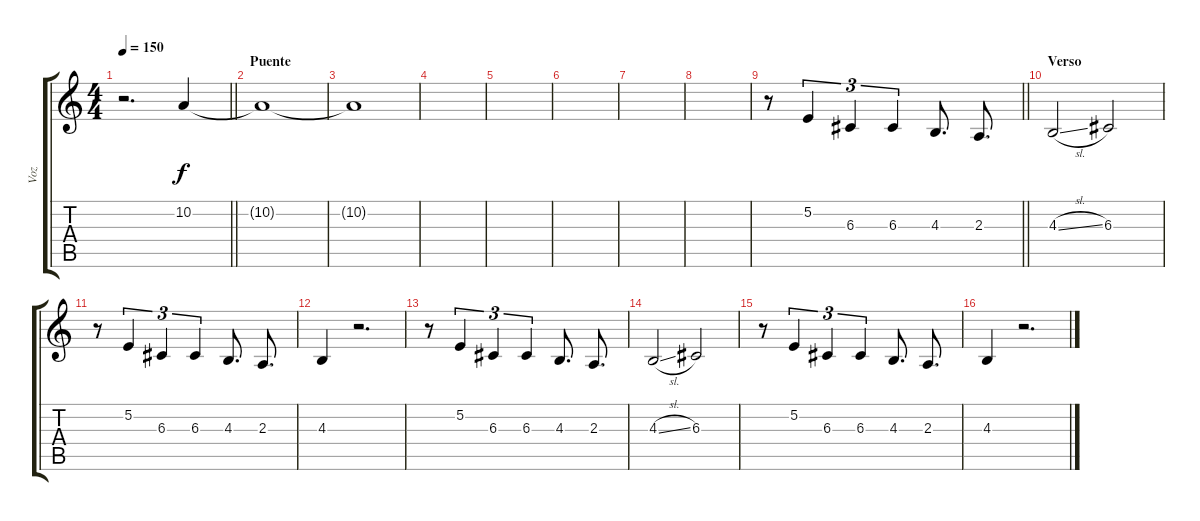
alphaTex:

\track ("Voz" "Voz") {instrument tenorsax}
\staff {score tabs}
\tuning (E4 B3 G3 D3 A2 E2) {hide}
\ts (4 4)
\tempo 150
\clef g2
\barLineRight lightlight
\ks c
r.2{d dy f} 10.2.4{volume 13 instrument distortionguitar} |
\section ("" "Puente")
10.2{t}.1 |
10.2{t}.1 |
|
|
|
|
|
\barLineRight lightlight
r.8 5.2.4{tu (3 2)} 6.3.4{tu (3 2)} 6.3.4{tu (3 2)} 4.3.8{d} 2.3.8{d} |
\section ("" "Verso")
4.3{sl}.2 6.3.2 |
r.8 5.2.4{tu (3 2)} 6.3.4{tu (3 2)} 6.3.4{tu (3 2)} 4.3.8{d} 2.3.8{d} |
4.3.4 r.2{d} |
r.8 5.2.4{tu (3 2)} 6.3.4{tu (3 2)} 6.3.4{tu (3 2)} 4.3.8{d} 2.3.8{d} |
4.3{sl}.2 6.3.2 |
r.8 5.2.4{tu (3 2)} 6.3.4{tu (3 2)} 6.3.4{tu (3 2)} 4.3.8{d} 2.3.8{d} |
4.3.4 r.2{d}
